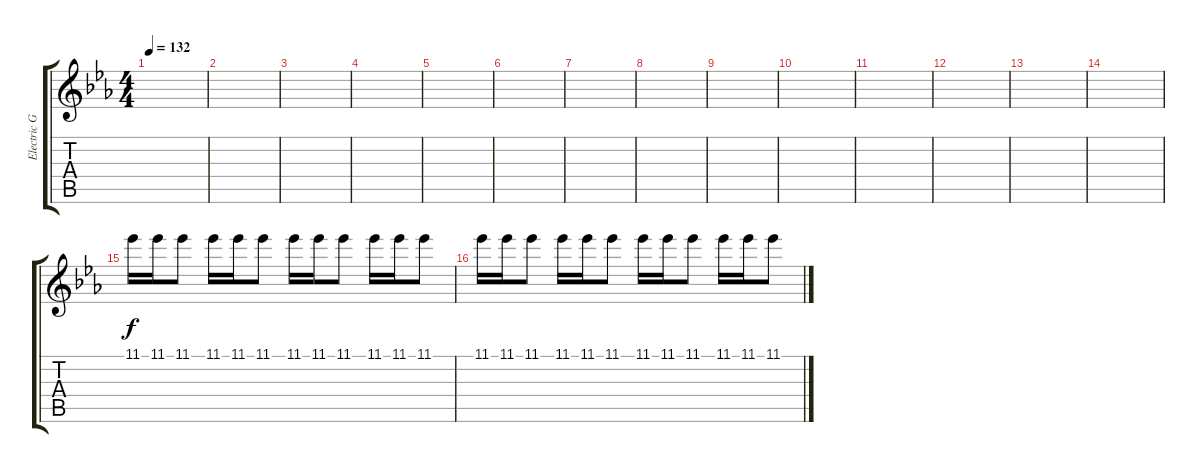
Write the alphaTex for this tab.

\track ("Electric Guitar" "Electric G") {instrument distortionguitar}
\staff {score tabs}
\tuning (E4 B3 G3 D3 A2 E2) {hide}
\ts (4 4)
\tempo 132
\clef g2
\ks eb
|
|
|
|
|
|
|
|
|
|
|
|
|
|
11.1.16{dy f} 11.1.16 11.1.8 11.1.16 11.1.16 11.1.8 11.1.16 11.1.16 11.1.8 11.1.16 11.1.16 11.1.8 |
11.1.16 11.1.16 11.1.8 11.1.16 11.1.16 11.1.8 11.1.16 11.1.16 11.1.8 11.1.16 11.1.16 11.1.8
